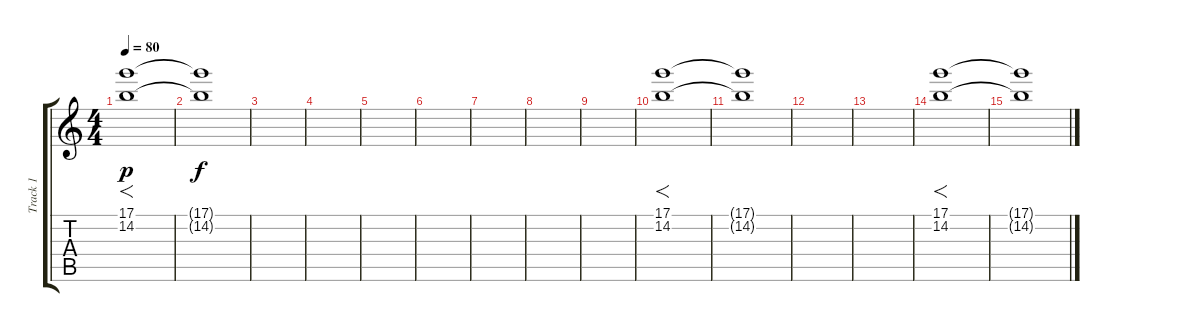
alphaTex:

\track ("Track 1" "Track 1") {instrument overdrivenguitar}
\staff {score tabs}
\tuning (D4 A3 F3 C3 G2 D2) {hide}
\ts (4 4)
\tempo 80
\clef g2
\ks c
(17.1 14.2).1{f dy p} |
(17.1{t} 14.2{t}).1{dy f} |
|
|
|
|
|
|
|
(17.1 14.2).1{f} |
(17.1{t} 14.2{t}).1 |
|
|
(17.1 14.2).1{f} |
(17.1{t} 14.2{t}).1
